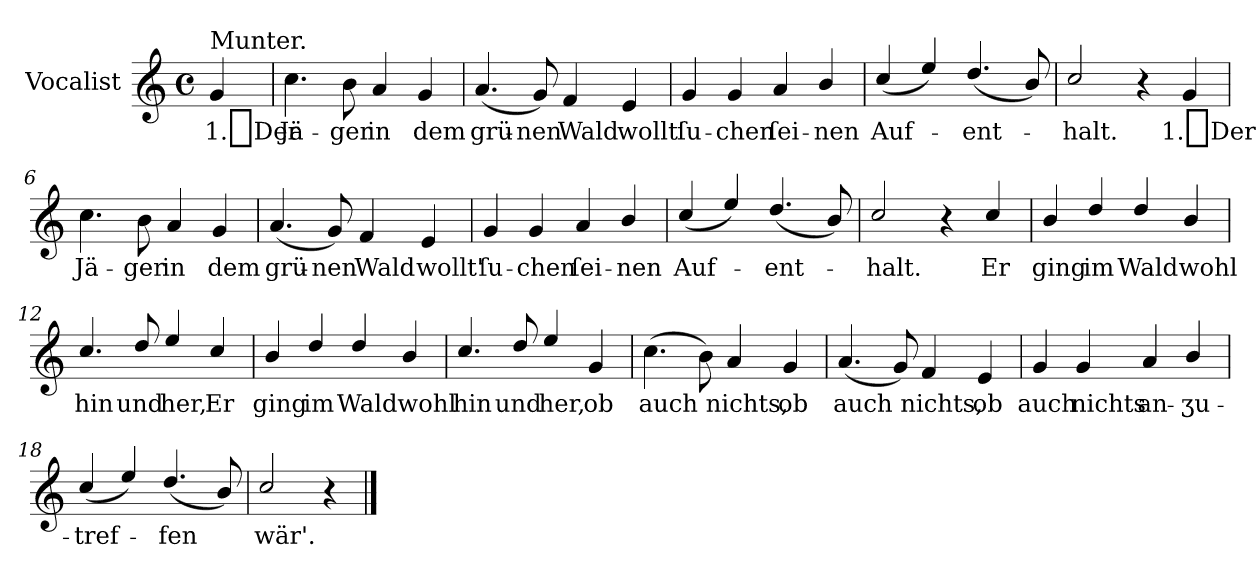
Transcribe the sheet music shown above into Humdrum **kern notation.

**kern	**text
*part1	*part1
*staff1	*staff1
*I"Vocalist	*
*clefG2	*
*k[]	*
*C:	*
*M4/4	*
*met(c)	*
=	=
!LO:TX:a:t=Munter.	!
4g	1._Der
=1	=1
4.cc	Jä-
8b	-ger
4a	in
4g	dem
=2	=2
(4.a	grü-
8g)	-nen
4f	Wald
4e	wollt'
=3	=3
4g	ſu-
4g	-chen
4a	ſei-
4b/	-nen
=4	=4
(>4cc/	Auf-
4ee/)	.
(>4.dd/	-ent-
8b/)	.
=5	=5
2cc/	-halt.
4r	.
4g	1._Der
=6	=6
4.cc	Jä-
8b	-ger
4a	in
4g	dem
=7	=7
(4.a	grü-
8g)	-nen
4f	Wald
4e	wollt'
=8	=8
4g	ſu-
4g	-chen
4a	ſei-
4b/	-nen
=9	=9
(>4cc/	Auf-
4ee/)	.
(>4.dd/	-ent-
8b/)	.
=10	=10
2cc/	-halt.
4r	.
4cc/	Er
=11	=11
4b/	ging
4dd/	im
4dd/	Wald
4b/	wohl
=12	=12
4.cc/	hin
8dd/	und
4ee/	her,
4cc/	Er
=13	=13
4b/	ging
4dd/	im
4dd/	Wald
4b/	wohl
=14	=14
4.cc/	hin
8dd/	und
4ee/	her,
4g	ob
=15	=15
(4.cc	auch
8b)	.
4a	nichts,
4g	ob
=16	=16
(>4.a	auch
8g)	.
4f	nichts,
4e	ob
=17	=17
4g	auch
4g	nichts
4a	an-
4b/	-ʒu-
=18	=18
(>4cc/	-tref-
4ee/)	.
(>4.dd/	-fen
8b/)	.
=19	=19
2cc/	wär'.
4r	.
==	==
*-	*-
